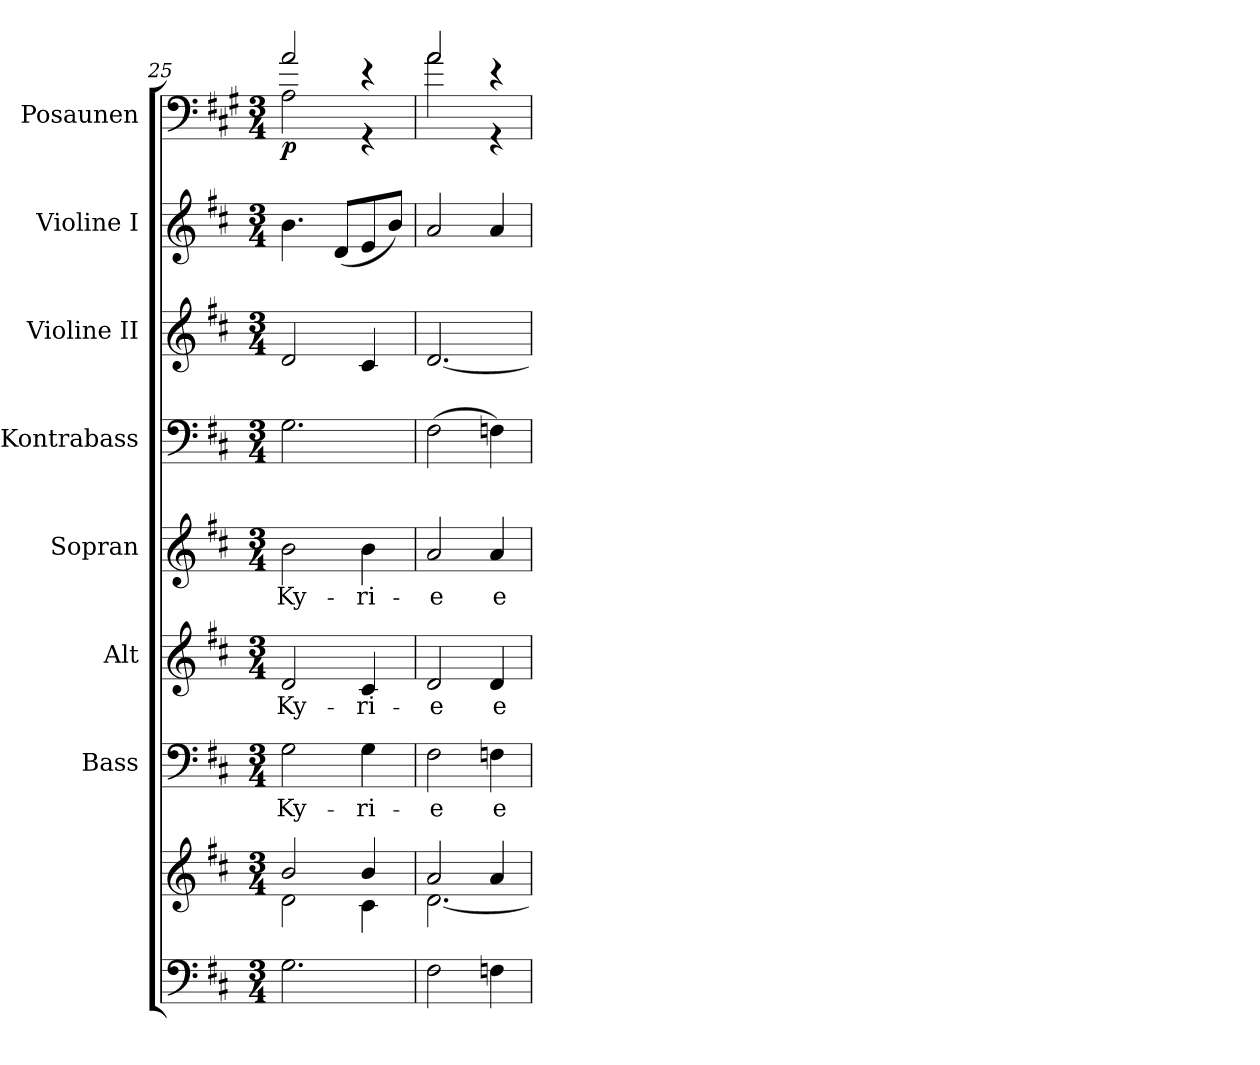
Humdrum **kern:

**kern	**kern	**kern	**text	**kern	**text	**kern	**text	**kern	**kern	**kern	**kern	**dynam
*part8	*part8	*part7	*part7	*part6	*part6	*part5	*part5	*part4	*part3	*part2	*part1	*part1
*staff9	*staff8	*staff7	*staff7	*staff6	*staff6	*staff5	*staff5	*staff4	*staff3	*staff2	*staff1	*staff1
*	*	*I"Bass	*	*I"Alt	*	*I"Sopran	*	*I"Kontrabass	*I"Violine II	*I"Violine I	*I"Posaunen	*
*	*	*I'B.	*	*I'A.	*	*I'S.	*	*I'Kb.	*I'Vl. II	*I'Vl. I	*I'Pos.	*
*clefF4	*clefG2	*clefF4	*	*clefG2	*	*clefG2	*	*clefF4	*clefG2	*clefG2	*clefF4	*
*	*	*	*	*	*	*	*	*ITrd7c12	*	*	*ITrd4c7	*
*k[f#c#]	*k[f#c#]	*k[f#c#]	*	*k[f#c#]	*	*k[f#c#]	*	*k[f#c#]	*k[f#c#]	*k[f#c#]	*k[f#c#]	*
*D:	*D:	*D:	*	*D:	*	*D:	*	*D:	*D:	*D:	*D:	*
*M3/4	*M3/4	*M3/4	*	*M3/4	*	*M3/4	*	*M3/4	*M3/4	*M3/4	*M3/4	*
=25	=25	=25	=25	=25	=25	=25	=25	=25	=25	=25	=25	=25
*	*^	*	*	*	*	*	*	*	*	*	*	*
!	!	!	!	!LO:LY:b	!	!LO:LY:b	!	!LO:LY:b	!	!	!	!	!LO:DY:b
*	*	*	*	*	*	*	*	*	*	*	*	*^	*
2.G\	2b/	2d\	2G\	Ky-	2d/	Ky-	2b\	Ky-	2.GG\	2d/	4.b\	2d/	2D\	p
.	.	.	.	.	.	.	.	.	.	.	(<8d/L	.	.	.
!	!	!	!	!LO:LY:b	!	!LO:LY:b	!	!LO:LY:b	!	!	!	!	!	!
.	4b/	4c#\	4G\	-ri-	4c#/	-ri-	4b\	-ri-	.	4c#/	8e/	4r	4r	.
.	.	.	.	.	.	.	.	.	.	.	8b/J)	.	.	.
=26	=26	=26	=26	=26	=26	=26	=26	=26	=26	=26	=26	=26	=26	=26
!	!	!	!	!LO:LY:b	!	!LO:LY:b	!	!LO:LY:b	!	!	!	!	!	!
2F#\	2a/	[<2.d\	2F#\	-e	2d/	-e	2a/	-e	(>2FF#\	[2.d/	2a/	2d/	2d\	.
!	!	!	!	!LO:LY:b	!	!LO:LY:b	!	!LO:LY:b	!	!	!	!	!	!
4Fn\	4a/	.	4Fn\	e-	4d/	e-	4a/	e-	4FFn\)	.	4a/	4r	4r	.
*	*v	*v	*	*	*	*	*	*	*	*	*	*v	*v	*
=	=	=	=	=	=	=	=	=	=	=	=	=
*-	*-	*-	*-	*-	*-	*-	*-	*-	*-	*-	*-	*-
